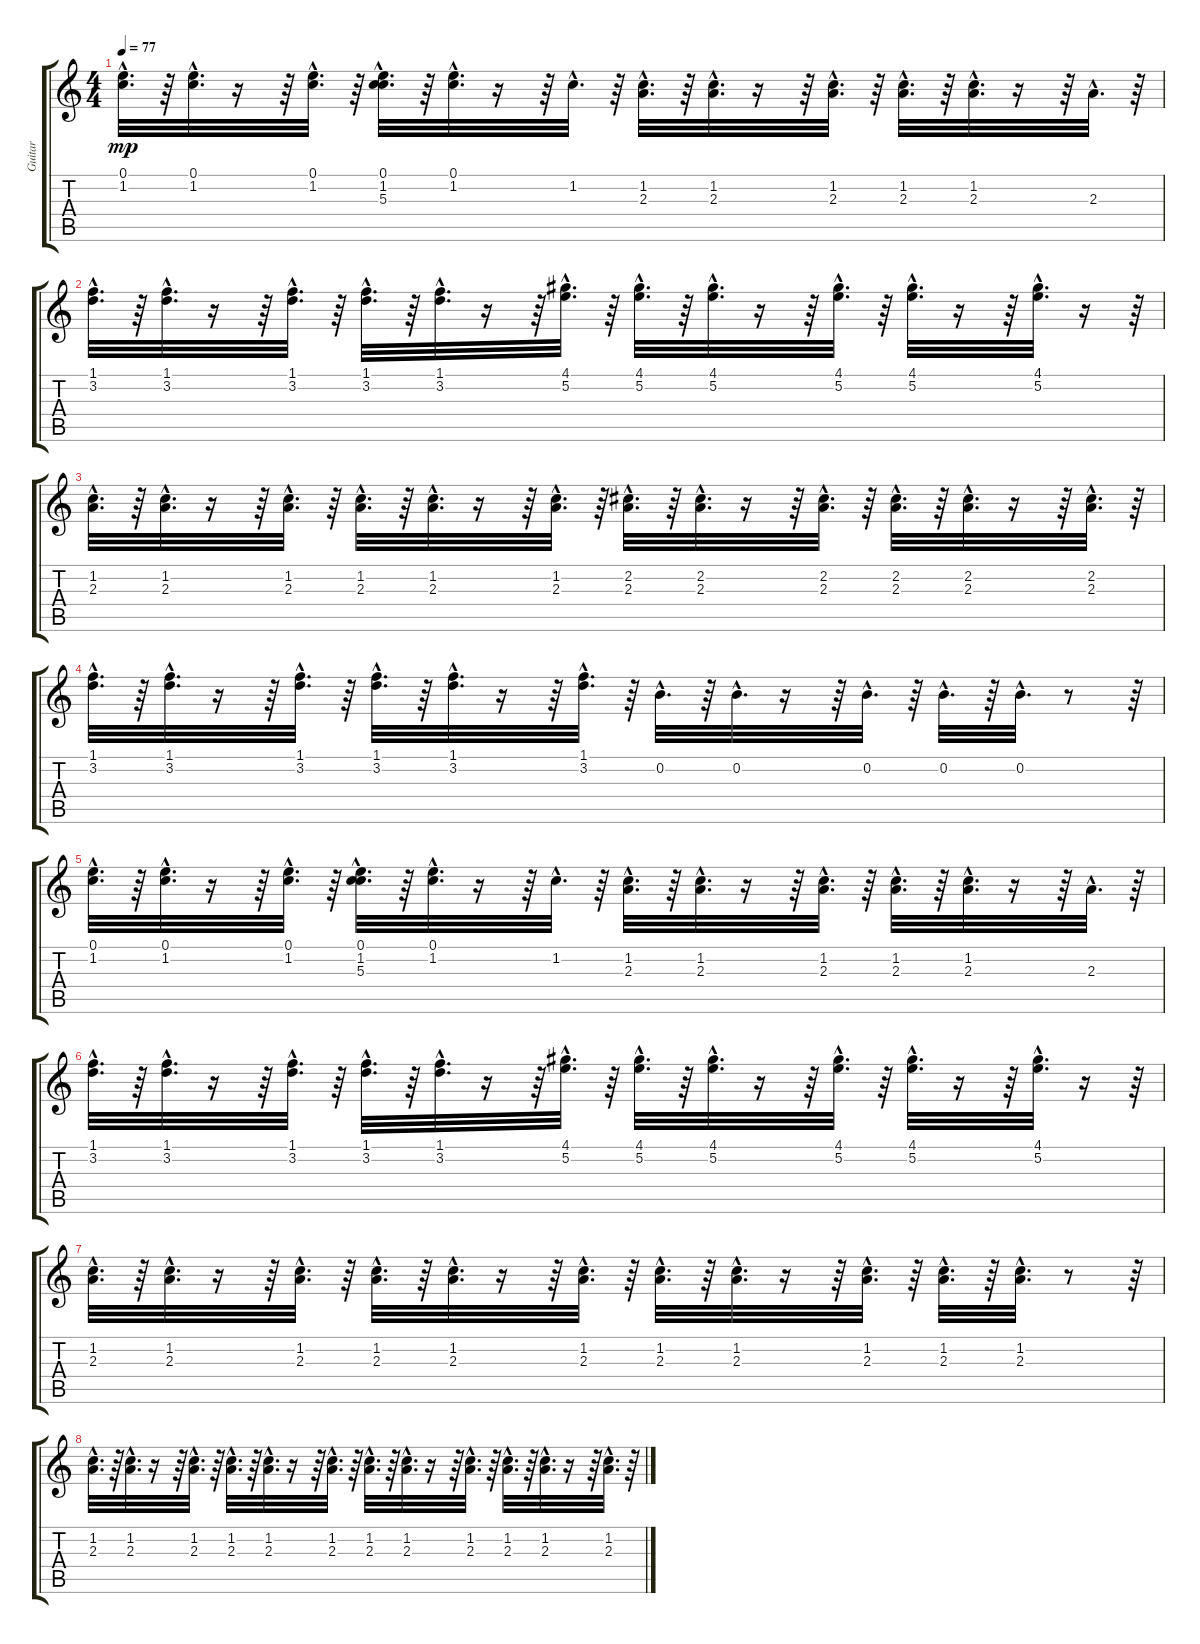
\track ("Guitar" "Guitar") {instrument overdrivenguitar}
\staff {score tabs}
\tuning (E4 B3 G3 D3 A2 E2) {hide}
\ts (4 4)
\tempo 77
\clef g2
\ks c
(0.1{hac} 1.2{hac}).32{d dy mp} r.64 (0.1{hac} 1.2{hac}).32{d} r.16 r.64 (0.1{hac} 1.2{hac}).32{d} r.64 (0.1{hac} 1.2{hac} 5.3{hac}).32{d} r.64 (0.1{hac} 1.2{hac}).32{d} r.16 r.64 1.2{hac}.32{d} r.64 (1.2{hac} 2.3{hac}).32{d} r.64 (1.2{hac} 2.3{hac}).32{d} r.16 r.64 (1.2{hac} 2.3{hac}).32{d} r.64 (1.2{hac} 2.3{hac}).32{d} r.64 (1.2{hac} 2.3{hac}).32{d} r.16 r.64 2.3{hac}.32{d} r.64 |
(1.1{hac} 3.2{hac}).32{d} r.64 (1.1{hac} 3.2{hac}).32{d} r.16 r.64 (1.1{hac} 3.2{hac}).32{d} r.64 (1.1{hac} 3.2{hac}).32{d} r.64 (1.1{hac} 3.2{hac}).32{d} r.16 r.64 (4.1{hac} 5.2{hac}).32{d} r.64 (4.1{hac} 5.2{hac}).32{d} r.64 (4.1{hac} 5.2{hac}).32{d} r.16 r.64 (4.1{hac} 5.2{hac}).32{d} r.64 (4.1{hac} 5.2{hac}).32{d} r.16 r.64 (4.1{hac} 5.2{hac}).32{d} r.16 r.64 |
(1.2{hac} 2.3{hac}).32{d} r.64 (1.2{hac} 2.3{hac}).32{d} r.16 r.64 (1.2{hac} 2.3{hac}).32{d} r.64 (1.2{hac} 2.3{hac}).32{d} r.64 (1.2{hac} 2.3{hac}).32{d} r.16 r.64 (1.2{hac} 2.3{hac}).32{d} r.64 (2.2{hac} 2.3{hac}).32{d} r.64 (2.2{hac} 2.3{hac}).32{d} r.16 r.64 (2.2{hac} 2.3{hac}).32{d} r.64 (2.2{hac} 2.3{hac}).32{d} r.64 (2.2{hac} 2.3{hac}).32{d} r.16 r.64 (2.2{hac} 2.3{hac}).32{d} r.64 |
(1.1{hac} 3.2{hac}).32{d} r.64 (1.1{hac} 3.2{hac}).32{d} r.16 r.64 (1.1{hac} 3.2{hac}).32{d} r.64 (1.1{hac} 3.2{hac}).32{d} r.64 (1.1{hac} 3.2{hac}).32{d} r.16 r.64 (1.1{hac} 3.2{hac}).32{d} r.64 0.2{hac}.32{d} r.64 0.2{hac}.32{d} r.16 r.64 0.2{hac}.32{d} r.64 0.2{hac}.32{d} r.64 0.2{hac}.32{d} r.8 r.64 |
(0.1{hac} 1.2{hac}).32{d} r.64 (0.1{hac} 1.2{hac}).32{d} r.16 r.64 (0.1{hac} 1.2{hac}).32{d} r.64 (0.1{hac} 1.2{hac} 5.3{hac}).32{d} r.64 (0.1{hac} 1.2{hac}).32{d} r.16 r.64 1.2{hac}.32{d} r.64 (1.2{hac} 2.3{hac}).32{d} r.64 (1.2{hac} 2.3{hac}).32{d} r.16 r.64 (1.2{hac} 2.3{hac}).32{d} r.64 (1.2{hac} 2.3{hac}).32{d} r.64 (1.2{hac} 2.3{hac}).32{d} r.16 r.64 2.3{hac}.32{d} r.64 |
(1.1{hac} 3.2{hac}).32{d} r.64 (1.1{hac} 3.2{hac}).32{d} r.16 r.64 (1.1{hac} 3.2{hac}).32{d} r.64 (1.1{hac} 3.2{hac}).32{d} r.64 (1.1{hac} 3.2{hac}).32{d} r.16 r.64 (4.1{hac} 5.2{hac}).32{d} r.64 (4.1{hac} 5.2{hac}).32{d} r.64 (4.1{hac} 5.2{hac}).32{d} r.16 r.64 (4.1{hac} 5.2{hac}).32{d} r.64 (4.1{hac} 5.2{hac}).32{d} r.16 r.64 (4.1{hac} 5.2{hac}).32{d} r.16 r.64 |
(1.2{hac} 2.3{hac}).32{d} r.64 (1.2{hac} 2.3{hac}).32{d} r.16 r.64 (1.2{hac} 2.3{hac}).32{d} r.64 (1.2{hac} 2.3{hac}).32{d} r.64 (1.2{hac} 2.3{hac}).32{d} r.16 r.64 (1.2{hac} 2.3{hac}).32{d} r.64 (1.2{hac} 2.3{hac}).32{d} r.64 (1.2{hac} 2.3{hac}).32{d} r.16 r.64 (1.2{hac} 2.3{hac}).32{d} r.64 (1.2{hac} 2.3{hac}).32{d} r.64 (1.2{hac} 2.3{hac}).32{d} r.8 r.64 |
(1.2{hac} 2.3{hac}).32{d} r.64 (1.2{hac} 2.3{hac}).32{d} r.16 r.64 (1.2{hac} 2.3{hac}).32{d} r.64 (1.2{hac} 2.3{hac}).32{d} r.64 (1.2{hac} 2.3{hac}).32{d} r.16 r.64 (1.2{hac} 2.3{hac}).32{d} r.64 (1.2{hac} 2.3{hac}).32{d} r.64 (1.2{hac} 2.3{hac}).32{d} r.16 r.64 (1.2{hac} 2.3{hac}).32{d} r.64 (1.2{hac} 2.3{hac}).32{d} r.64 (1.2{hac} 2.3{hac}).32{d} r.16 r.64 (1.2{hac} 2.3{hac}).32{d} r.64
